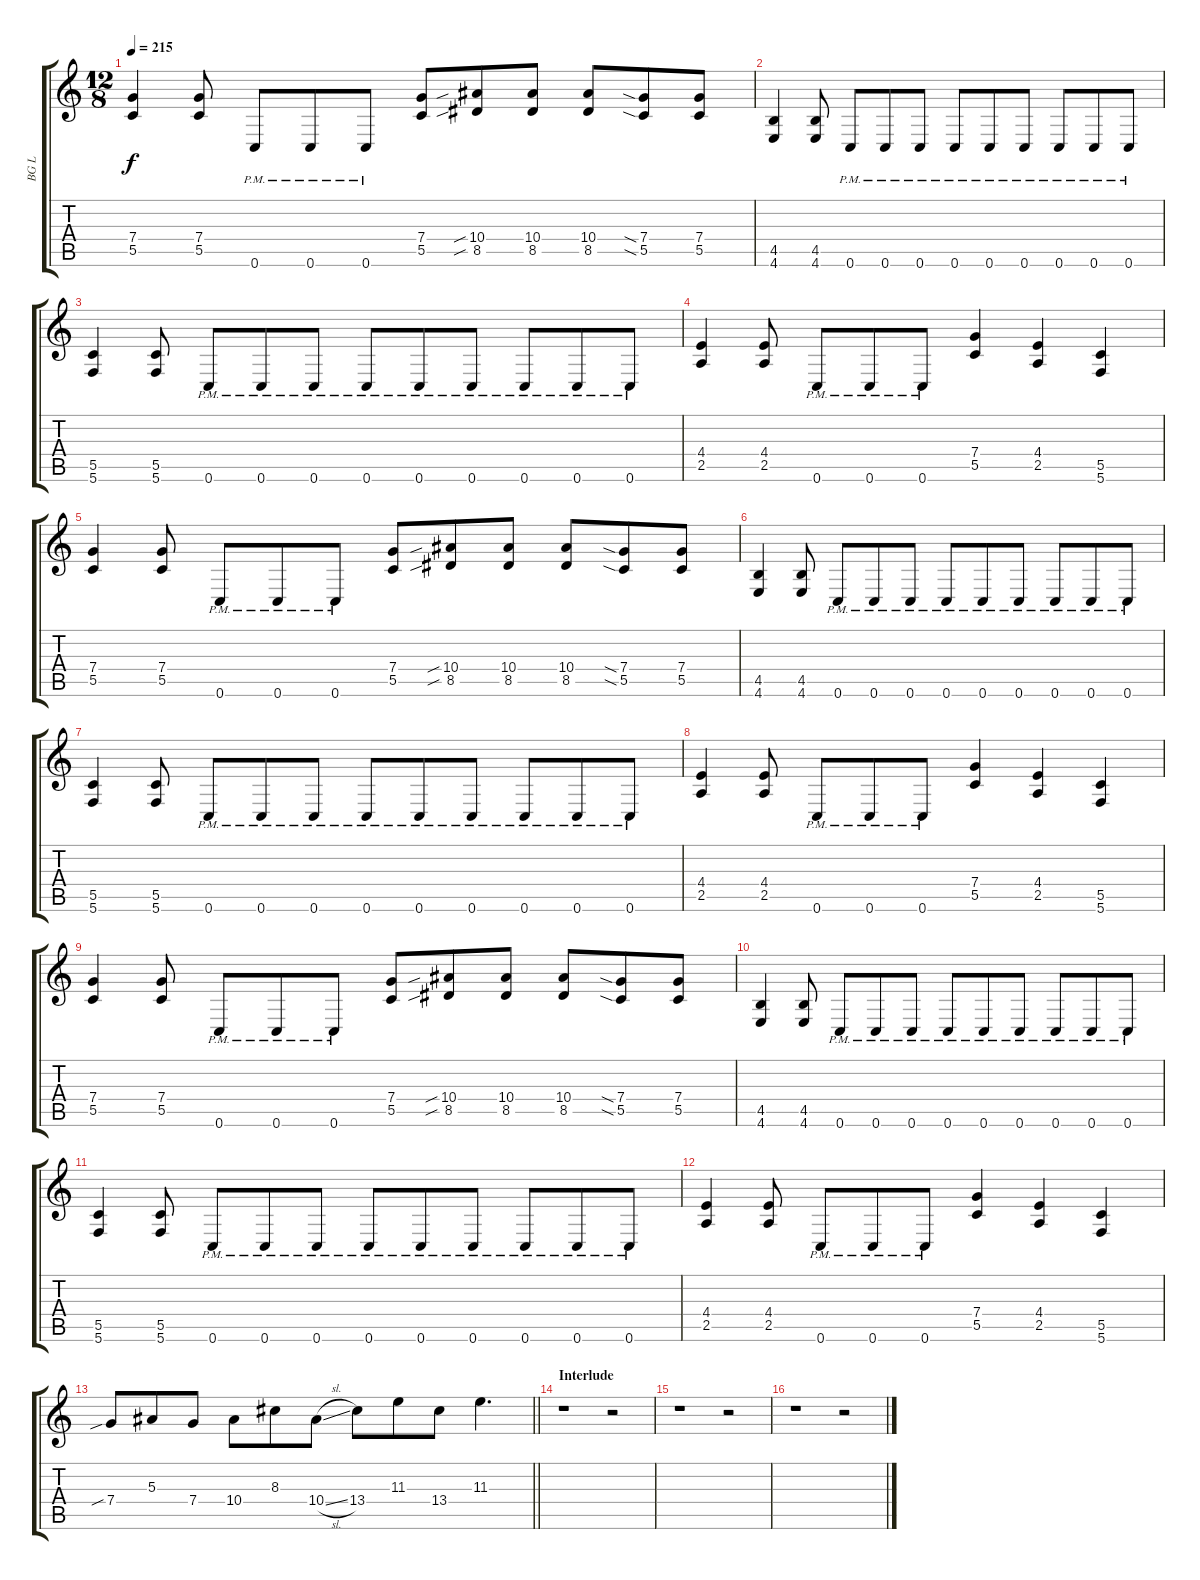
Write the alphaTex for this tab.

\track ("BG L" "BG L") {instrument overdrivenguitar}
\staff {score tabs}
\tuning (D4 A3 F3 C3 G2 C2) {hide}
\ts (12 8)
\tempo 215
\clef g2
\ks c
(7.4 5.5).4{dy f} (7.4 5.5).8 0.6{pm}.8 0.6{pm}.8 0.6{pm}.8 (7.4 5.5).8 (10.4{sib} 8.5{sib}).8 (10.4 8.5).8 (10.4 8.5).8 (7.4{sia} 5.5{sia}).8 (7.4 5.5).8 |
(4.5 4.6).4 (4.5 4.6).8 0.6{pm}.8 0.6{pm}.8 0.6{pm}.8 0.6{pm}.8 0.6{pm}.8 0.6{pm}.8 0.6{pm}.8 0.6{pm}.8 0.6{pm}.8 |
(5.5 5.6).4 (5.5 5.6).8 0.6{pm}.8 0.6{pm}.8 0.6{pm}.8 0.6{pm}.8 0.6{pm}.8 0.6{pm}.8 0.6{pm}.8 0.6{pm}.8 0.6{pm}.8 |
(4.4 2.5).4 (4.4 2.5).8 0.6{pm}.8 0.6{pm}.8 0.6{pm}.8 (7.4 5.5).4 (4.4 2.5).4 (5.5 5.6).4 |
(7.4 5.5).4 (7.4 5.5).8 0.6{pm}.8 0.6{pm}.8 0.6{pm}.8 (7.4 5.5).8 (10.4{sib} 8.5{sib}).8 (10.4 8.5).8 (10.4 8.5).8 (7.4{sia} 5.5{sia}).8 (7.4 5.5).8 |
(4.5 4.6).4 (4.5 4.6).8 0.6{pm}.8 0.6{pm}.8 0.6{pm}.8 0.6{pm}.8 0.6{pm}.8 0.6{pm}.8 0.6{pm}.8 0.6{pm}.8 0.6{pm}.8 |
(5.5 5.6).4 (5.5 5.6).8 0.6{pm}.8 0.6{pm}.8 0.6{pm}.8 0.6{pm}.8 0.6{pm}.8 0.6{pm}.8 0.6{pm}.8 0.6{pm}.8 0.6{pm}.8 |
(4.4 2.5).4 (4.4 2.5).8 0.6{pm}.8 0.6{pm}.8 0.6{pm}.8 (7.4 5.5).4 (4.4 2.5).4 (5.5 5.6).4 |
(7.4 5.5).4 (7.4 5.5).8 0.6{pm}.8 0.6{pm}.8 0.6{pm}.8 (7.4 5.5).8 (10.4{sib} 8.5{sib}).8 (10.4 8.5).8 (10.4 8.5).8 (7.4{sia} 5.5{sia}).8 (7.4 5.5).8 |
(4.5 4.6).4 (4.5 4.6).8 0.6{pm}.8 0.6{pm}.8 0.6{pm}.8 0.6{pm}.8 0.6{pm}.8 0.6{pm}.8 0.6{pm}.8 0.6{pm}.8 0.6{pm}.8 |
(5.5 5.6).4 (5.5 5.6).8 0.6{pm}.8 0.6{pm}.8 0.6{pm}.8 0.6{pm}.8 0.6{pm}.8 0.6{pm}.8 0.6{pm}.8 0.6{pm}.8 0.6{pm}.8 |
(4.4 2.5).4 (4.4 2.5).8 0.6{pm}.8 0.6{pm}.8 0.6{pm}.8 (7.4 5.5).4 (4.4 2.5).4 (5.5 5.6).4 |
\barLineRight lightlight
7.4{sib}.8 5.3.8 7.4.8 10.4.8 8.3.8 10.4{sl}.8 13.4.8 11.3.8 13.4.8 11.3.4{d} |
\section ("" "Interlude")
r.1 r.2 |
r.1 r.2 |
r.1 r.2
